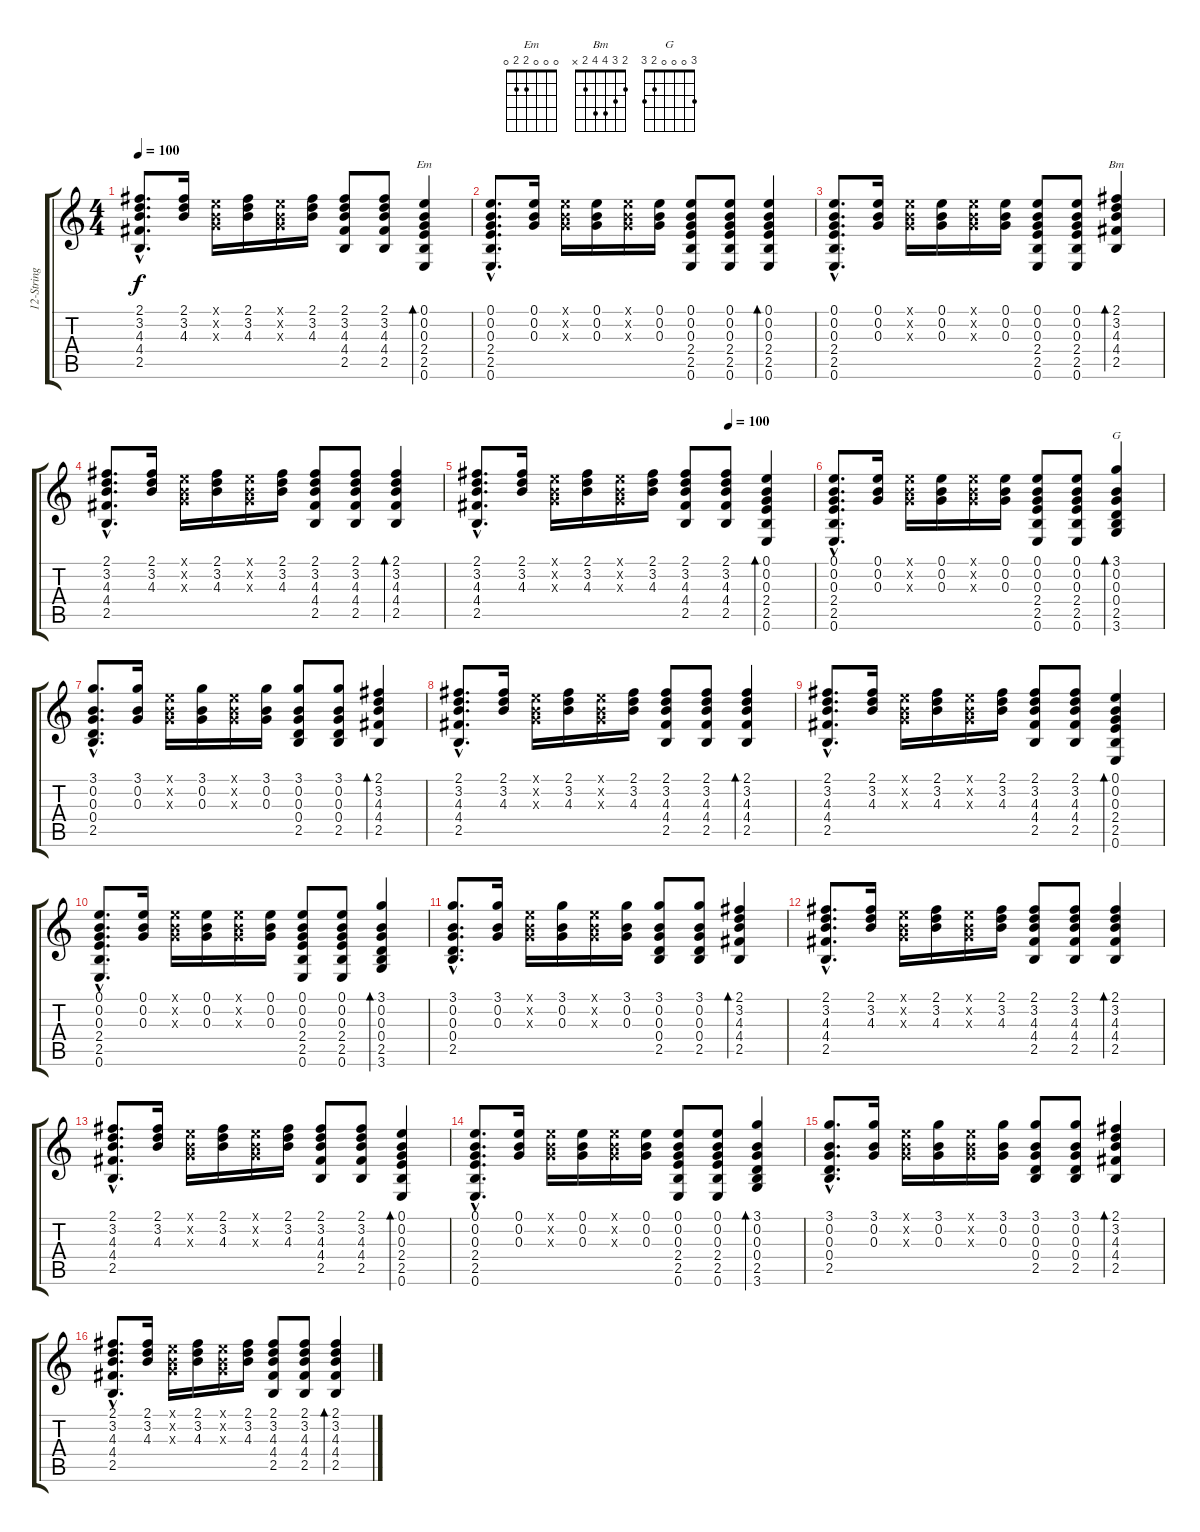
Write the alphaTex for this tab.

\track ("12-String Guitar" "12-String ") {instrument acousticguitarnylon}
\staff {score tabs}
\tuning (E4 B3 G3 D3 A2 E2) {hide}
\chord ("Em" 0 0 0 2 2 0)
\chord ("Bm" 2 3 4 4 2 x)
\chord ("G" 3 0 0 0 2 3)
\ts (4 4)
\tempo 100
\clef g2
\ks c
(2.1{hac} 3.2{hac} 4.3{hac} 4.4{hac} 2.5{hac}).8{d dy f} (2.1 3.2 4.3).16 (0.1{x} 0.2{x} 0.3{x}).16 (2.1 3.2 4.3).16 (0.1{x} 0.2{x} 0.3{x}).16 (2.1 3.2 4.3).16 (2.1 3.2 4.3 4.4 2.5).8 (2.1 3.2 4.3 4.4 2.5).8 (0.1 0.2 0.3 2.4 2.5 0.6).4{bd 60 ch "Em"} |
(0.1{hac} 0.2{hac} 0.3{hac} 2.4{hac} 2.5{hac} 0.6{hac}).8{d} (0.1 0.2 0.3).16 (0.1{x} 0.2{x} 0.3{x}).16 (0.1 0.2 0.3).16 (0.1{x} 0.2{x} 0.3{x}).16 (0.1 0.2 0.3).16 (0.1 0.2 0.3 2.4 2.5 0.6).8 (0.1 0.2 0.3 2.4 2.5 0.6).8 (0.1 0.2 0.3 2.4 2.5 0.6).4{bd 60} |
(0.1{hac} 0.2{hac} 0.3{hac} 2.4{hac} 2.5{hac} 0.6{hac}).8{d} (0.1 0.2 0.3).16 (0.1{x} 0.2{x} 0.3{x}).16 (0.1 0.2 0.3).16 (0.1{x} 0.2{x} 0.3{x}).16 (0.1 0.2 0.3).16 (0.1 0.2 0.3 2.4 2.5 0.6).8 (0.1 0.2 0.3 2.4 2.5 0.6).8 (2.1 3.2 4.3 4.4 2.5).4{bd 60 ch "Bm"} |
(2.1{hac} 3.2{hac} 4.3{hac} 4.4{hac} 2.5{hac}).8{d} (2.1 3.2 4.3).16 (0.1{x} 0.2{x} 0.3{x}).16 (2.1 3.2 4.3).16 (0.1{x} 0.2{x} 0.3{x}).16 (2.1 3.2 4.3).16 (2.1 3.2 4.3 4.4 2.5).8 (2.1 3.2 4.3 4.4 2.5).8 (2.1 3.2 4.3 4.4 2.5).4{bd 60} |
\tempo (100 0.75)
(2.1{hac} 3.2{hac} 4.3{hac} 4.4{hac} 2.5{hac}).8{d} (2.1 3.2 4.3).16 (0.1{x} 0.2{x} 0.3{x}).16 (2.1 3.2 4.3).16 (0.1{x} 0.2{x} 0.3{x}).16 (2.1 3.2 4.3).16 (2.1 3.2 4.3 4.4 2.5).8 (2.1 3.2 4.3 4.4 2.5).8 (0.1 0.2 0.3 2.4 2.5 0.6).4{bd 60} |
(0.1{hac} 0.2{hac} 0.3{hac} 2.4{hac} 2.5{hac} 0.6{hac}).8{d} (0.1 0.2 0.3).16 (0.1{x} 0.2{x} 0.3{x}).16 (0.1 0.2 0.3).16 (0.1{x} 0.2{x} 0.3{x}).16 (0.1 0.2 0.3).16 (0.1 0.2 0.3 2.4 2.5 0.6).8 (0.1 0.2 0.3 2.4 2.5 0.6).8 (3.1 0.2 0.3 0.4 2.5 3.6).4{bd 60 ch "G"} |
(3.1{hac} 0.2{hac} 0.3{hac} 0.4{hac} 2.5{hac}).8{d} (3.1 0.2 0.3).16 (0.1{x} 0.2{x} 0.3{x}).16 (3.1 0.2 0.3).16 (0.1{x} 0.2{x} 0.3{x}).16 (3.1 0.2 0.3).16 (3.1 0.2 0.3 0.4 2.5).8 (3.1 0.2 0.3 0.4 2.5).8 (2.1 3.2 4.3 4.4 2.5).4{bd 60} |
(2.1{hac} 3.2{hac} 4.3{hac} 4.4{hac} 2.5{hac}).8{d} (2.1 3.2 4.3).16 (0.1{x} 0.2{x} 0.3{x}).16 (2.1 3.2 4.3).16 (0.1{x} 0.2{x} 0.3{x}).16 (2.1 3.2 4.3).16 (2.1 3.2 4.3 4.4 2.5).8 (2.1 3.2 4.3 4.4 2.5).8 (2.1 3.2 4.3 4.4 2.5).4{bd 60} |
(2.1{hac} 3.2{hac} 4.3{hac} 4.4{hac} 2.5{hac}).8{d} (2.1 3.2 4.3).16 (0.1{x} 0.2{x} 0.3{x}).16 (2.1 3.2 4.3).16 (0.1{x} 0.2{x} 0.3{x}).16 (2.1 3.2 4.3).16 (2.1 3.2 4.3 4.4 2.5).8 (2.1 3.2 4.3 4.4 2.5).8 (0.1 0.2 0.3 2.4 2.5 0.6).4{bd 60} |
(0.1{hac} 0.2{hac} 0.3{hac} 2.4{hac} 2.5{hac} 0.6{hac}).8{d} (0.1 0.2 0.3).16 (0.1{x} 0.2{x} 0.3{x}).16 (0.1 0.2 0.3).16 (0.1{x} 0.2{x} 0.3{x}).16 (0.1 0.2 0.3).16 (0.1 0.2 0.3 2.4 2.5 0.6).8 (0.1 0.2 0.3 2.4 2.5 0.6).8 (3.1 0.2 0.3 0.4 2.5 3.6).4{bd 60} |
(3.1{hac} 0.2{hac} 0.3{hac} 0.4{hac} 2.5{hac}).8{d} (3.1 0.2 0.3).16 (0.1{x} 0.2{x} 0.3{x}).16 (3.1 0.2 0.3).16 (0.1{x} 0.2{x} 0.3{x}).16 (3.1 0.2 0.3).16 (3.1 0.2 0.3 0.4 2.5).8 (3.1 0.2 0.3 0.4 2.5).8 (2.1 3.2 4.3 4.4 2.5).4{bd 60} |
(2.1{hac} 3.2{hac} 4.3{hac} 4.4{hac} 2.5{hac}).8{d} (2.1 3.2 4.3).16 (0.1{x} 0.2{x} 0.3{x}).16 (2.1 3.2 4.3).16 (0.1{x} 0.2{x} 0.3{x}).16 (2.1 3.2 4.3).16 (2.1 3.2 4.3 4.4 2.5).8 (2.1 3.2 4.3 4.4 2.5).8 (2.1 3.2 4.3 4.4 2.5).4{bd 60} |
(2.1{hac} 3.2{hac} 4.3{hac} 4.4{hac} 2.5{hac}).8{d} (2.1 3.2 4.3).16 (0.1{x} 0.2{x} 0.3{x}).16 (2.1 3.2 4.3).16 (0.1{x} 0.2{x} 0.3{x}).16 (2.1 3.2 4.3).16 (2.1 3.2 4.3 4.4 2.5).8 (2.1 3.2 4.3 4.4 2.5).8 (0.1 0.2 0.3 2.4 2.5 0.6).4{bd 60} |
(0.1{hac} 0.2{hac} 0.3{hac} 2.4{hac} 2.5{hac} 0.6{hac}).8{d} (0.1 0.2 0.3).16 (0.1{x} 0.2{x} 0.3{x}).16 (0.1 0.2 0.3).16 (0.1{x} 0.2{x} 0.3{x}).16 (0.1 0.2 0.3).16 (0.1 0.2 0.3 2.4 2.5 0.6).8 (0.1 0.2 0.3 2.4 2.5 0.6).8 (3.1 0.2 0.3 0.4 2.5 3.6).4{bd 60} |
(3.1{hac} 0.2{hac} 0.3{hac} 0.4{hac} 2.5{hac}).8{d} (3.1 0.2 0.3).16 (0.1{x} 0.2{x} 0.3{x}).16 (3.1 0.2 0.3).16 (0.1{x} 0.2{x} 0.3{x}).16 (3.1 0.2 0.3).16 (3.1 0.2 0.3 0.4 2.5).8 (3.1 0.2 0.3 0.4 2.5).8 (2.1 3.2 4.3 4.4 2.5).4{bd 60} |
(2.1{hac} 3.2{hac} 4.3{hac} 4.4{hac} 2.5{hac}).8{d} (2.1 3.2 4.3).16 (0.1{x} 0.2{x} 0.3{x}).16 (2.1 3.2 4.3).16 (0.1{x} 0.2{x} 0.3{x}).16 (2.1 3.2 4.3).16 (2.1 3.2 4.3 4.4 2.5).8 (2.1 3.2 4.3 4.4 2.5).8 (2.1 3.2 4.3 4.4 2.5).4{bd 60}
